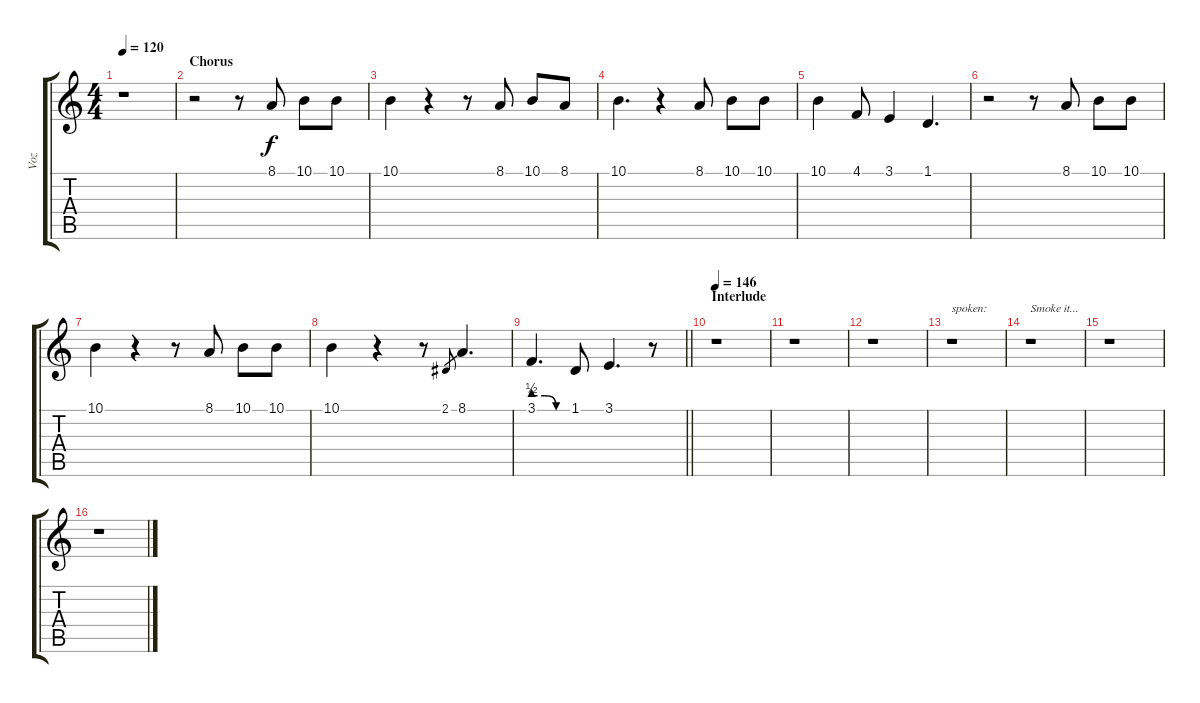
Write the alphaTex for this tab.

\track ("Voz" "Voz") {instrument tenorsax}
\staff {score tabs}
\tuning (Db4 Ab3 E3 B2 Gb2 Db2) {hide}
\ts (4 4)
\tempo 120
\clef g2
\ks c
r.1{dy f} |
\section ("" "Chorus")
r.2 r.8 8.1.8 10.1.8 10.1.8 |
10.1.4 r.4 r.8 8.1.8 10.1.8 8.1.8 |
10.1.4{d} r.4 8.1.8 10.1.8 10.1.8 |
10.1.4 4.1.8 3.1.4 1.1.4{d} |
r.2 r.8 8.1.8 10.1.8 10.1.8 |
10.1.4 r.4 r.8 8.1.8 10.1.8 10.1.8 |
10.1.4 r.4 r.8 2.1.8{gr} 8.1.4{d} |
\barLineRight lightlight
3.1{be (custom 0 2 20 2 40 0 60 0)}.4{d} 1.1.8 3.1.4{d} r.8 |
\section ("" "Interlude")
\tempo 146
r.1 |
r.1 |
r.1 |
r.1{txt "spoken:"} |
r.1{txt "Smoke it..."} |
r.1 |
r.1
